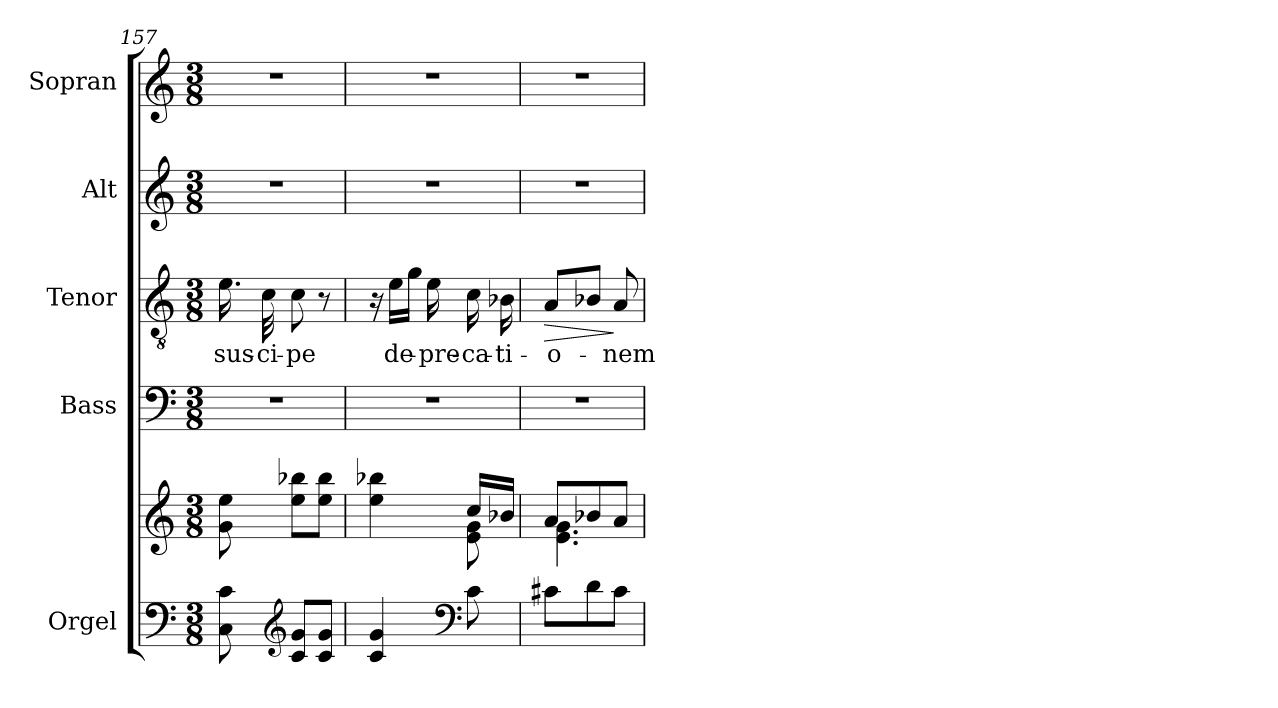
**kern	**kern	**kern	**kern	**text	**dynam	**kern	**kern
*part5	*part5	*part4	*part3	*part3	*part3	*part2	*part1
*staff6	*staff5	*staff4	*staff3	*staff3	*staff3	*staff2	*staff1
*I"Orgel	*	*I"Bass	*I"Tenor	*	*	*I"Alt	*I"Sopran
*I'Org.	*	*I'B.	*I'T.	*	*	*I'A.	*I'S.
*clefF4	*clefG2	*clefF4	*clefGv2	*	*	*clefG2	*clefG2
*k[]	*k[]	*k[]	*k[]	*	*	*k[]	*k[]
*C:	*C:	*C:	*C:	*	*	*C:	*C:
*M3/8	*M3/8	*M3/8	*M3/8	*	*	*M3/8	*M3/8
=157	=157	=157	=157	=157	=157	=157	=157
!	!	!	!	!LO:LY:b	!	!	!
8C\ 8c\	8g\ 8ee\	4.r	16.e\	sus-	.	4.r	4.r
!	!	!	!	!LO:LY:b	!	!	!
.	.	.	32c\	-ci-	.	.	.
*clefG2	*	*	*	*	*	*	*
!	!	!	!	!LO:LY:b	!	!	!
8c/ 8g/L	8ee\ 8bb-X\L	.	8c\	-pe	.	.	.
8c/ 8g/J	8ee\ 8bb-\J	.	8r	.	.	.	.
=158	=158	=158	=158	=158	=158	=158	=158
*	*^	*	*	*	*	*	*
4c/ 4g/	4ee\ 4bb-X\	4ryy	4.r	16r	.	.	4.r	4.r
!	!	!	!	!	!LO:LY:b	!	!	!
.	.	.	.	16e\LL	de-	.	.	.
.	.	.	.	16g\JJ	.	.	.	.
!	!	!	!	!	!LO:LY:b	!	!	!
.	.	.	.	16e\	-pre-	.	.	.
*clefF4	*	*	*	*	*	*	*	*
!	!	!	!	!	!LO:LY:b	!	!	!
8c\	16cc/LL	8e\ 8g\	.	16c\	-ca-	.	.	.
!	!	!	!	!	!LO:LY:b	!	!	!
.	16b-X/JJ	.	.	16B-X\	-ti-	.	.	.
=159	=159	=159	=159	=159	=159	=159	=159	=159
!	!	!	!	!	!LO:LY:b	!LO:HP:b	!	!
8c#X\L	8a/L	4.e\ 4.g\	4.r	8A/L	-o-	>	4.r	4.r
8d\	8b-X/	.	.	8B-X/J	.	.	.	.
!	!	!	!	!	!LO:LY:b	!	!	!
8c#\J	8a/J	.	.	8A/	-nem	]	.	.
*	*v	*v	*	*	*	*	*	*
=	=	=	=	=	=	=	=
*-	*-	*-	*-	*-	*-	*-	*-
